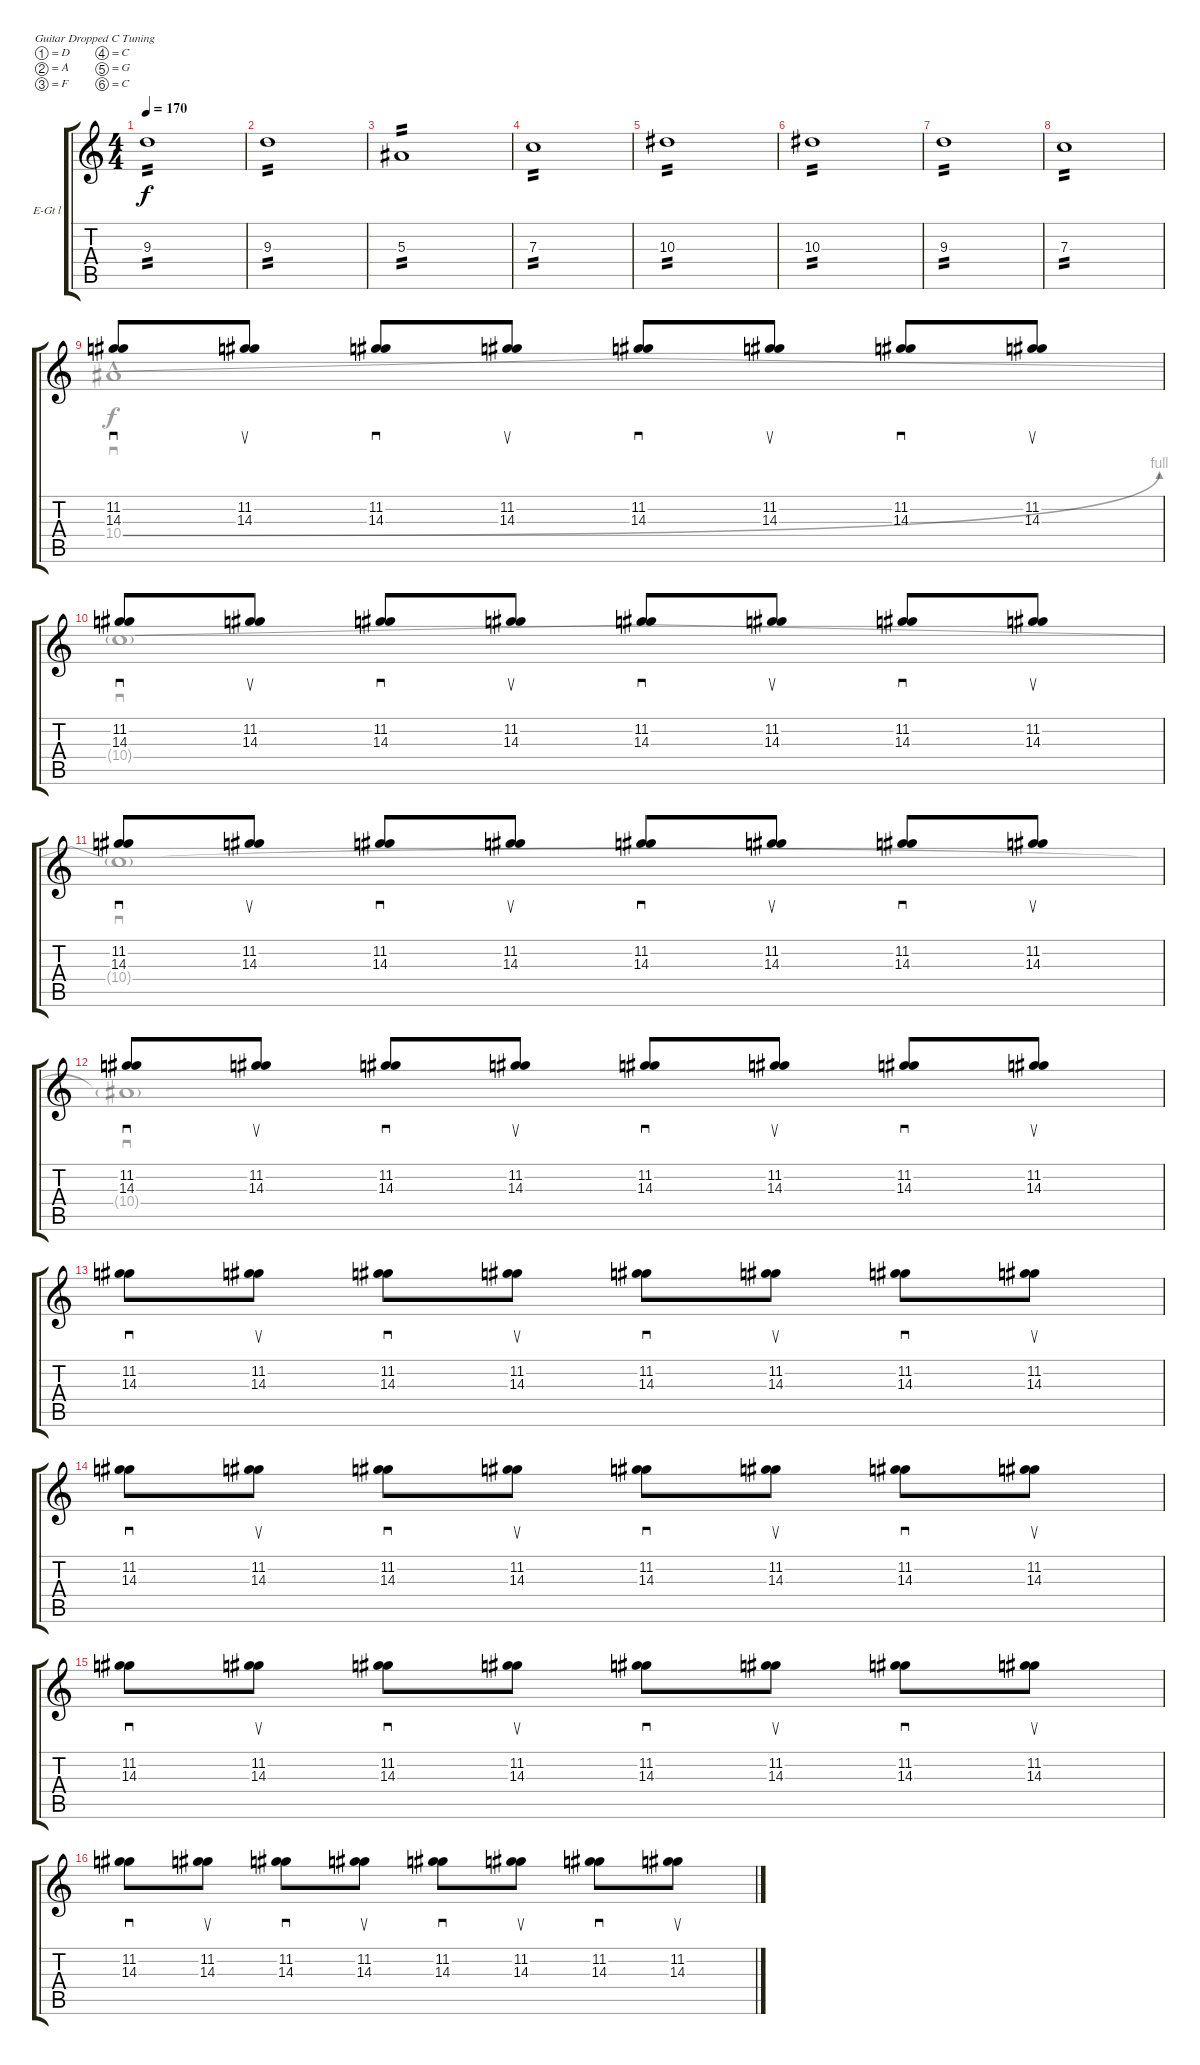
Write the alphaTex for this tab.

\defaultSystemsLayout 4
\bracketExtendMode groupsimilarinstruments
\firstSystemTrackNameOrientation horizontal
\otherSystemsTrackNameOrientation horizontal
\track ("Guitar l" "E-Gt l") {instrument overdrivenguitar}
\staff {score tabs}
\tuning (D4 A3 F3 C3 G2 C2)
\voice
\ts (4 4)
\tempo 170
\clef g2
\ks c
9.3.1{tp 2 dy f} |
9.3.1{tp 2} |
5.3.1{tp 2} |
7.3.1{tp 2} |
10.3.1{tp 2} |
10.3.1{tp 2} |
9.3.1{tp 2} |
7.3.1{tp 2} |
(11.2 14.3).8{sd} (11.2 14.3).8{su} (11.2 14.3).8{sd} (11.2 14.3).8{su} (11.2 14.3).8{sd} (11.2 14.3).8{su} (11.2 14.3).8{sd} (11.2 14.3).8{su} |
(11.2 14.3).8{sd} (11.2 14.3).8{su} (11.2 14.3).8{sd} (11.2 14.3).8{su} (11.2 14.3).8{sd} (11.2 14.3).8{su} (11.2 14.3).8{sd} (11.2 14.3).8{su} |
(11.2 14.3).8{sd} (11.2 14.3).8{su} (11.2 14.3).8{sd} (11.2 14.3).8{su} (11.2 14.3).8{sd} (11.2 14.3).8{su} (11.2 14.3).8{sd} (11.2 14.3).8{su} |
(11.2 14.3).8{sd} (11.2 14.3).8{su} (11.2 14.3).8{sd} (11.2 14.3).8{su} (11.2 14.3).8{sd} (11.2 14.3).8{su} (11.2 14.3).8{sd} (11.2 14.3).8{su} |
(11.2 14.3).8{sd} (11.2 14.3).8{su} (11.2 14.3).8{sd} (11.2 14.3).8{su} (11.2 14.3).8{sd} (11.2 14.3).8{su} (11.2 14.3).8{sd} (11.2 14.3).8{su} |
(11.2 14.3).8{sd} (11.2 14.3).8{su} (11.2 14.3).8{sd} (11.2 14.3).8{su} (11.2 14.3).8{sd} (11.2 14.3).8{su} (11.2 14.3).8{sd} (11.2 14.3).8{su} |
(11.2 14.3).8{sd} (11.2 14.3).8{su} (11.2 14.3).8{sd} (11.2 14.3).8{su} (11.2 14.3).8{sd} (11.2 14.3).8{su} (11.2 14.3).8{sd} (11.2 14.3).8{su} |
(11.2 14.3).8{sd} (11.2 14.3).8{su} (11.2 14.3).8{sd} (11.2 14.3).8{su} (11.2 14.3).8{sd} (11.2 14.3).8{su} (11.2 14.3).8{sd} (11.2 14.3).8{su}
\voice
\clef g2
\ottava regular
\simile none
\ks c
|
|
|
|
|
|
|
|
10.4{be (bend 0 0 32.4 4) hac}.1{sd} |
10.4{t}.1{sd} |
10.4{t}.1{sd} |
10.4{t}.1{sd} |
|
|
|
